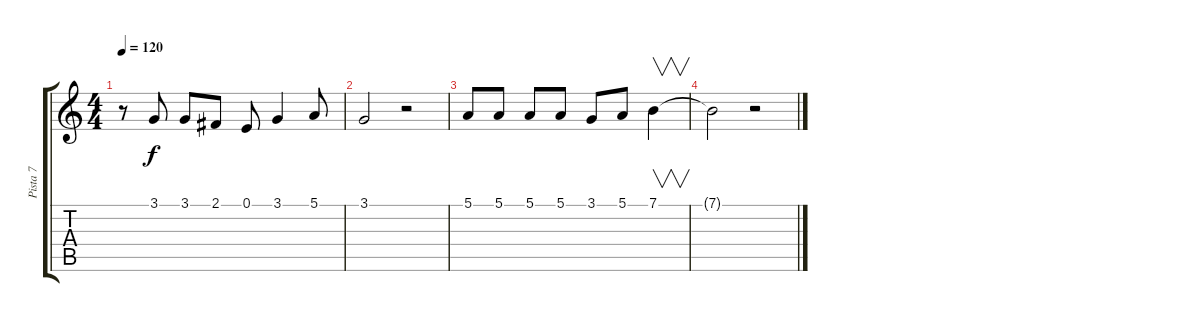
\track ("Pista 7" "Pista 7") {instrument violin}
\staff {score tabs}
\tuning (E4 B3 G3 D3 A2 E2) {hide}
\ts (4 4)
\tempo 120
\clef g2
\ks c
r.8{dy f} 3.1.8 3.1.8 2.1.8 0.1.8 3.1.4 5.1.8 |
3.1.2 r.2 |
5.1.8 5.1.8 5.1.8 5.1.8 3.1.8 5.1.8 7.1.4{v} |
7.1{t}.2 r.2
